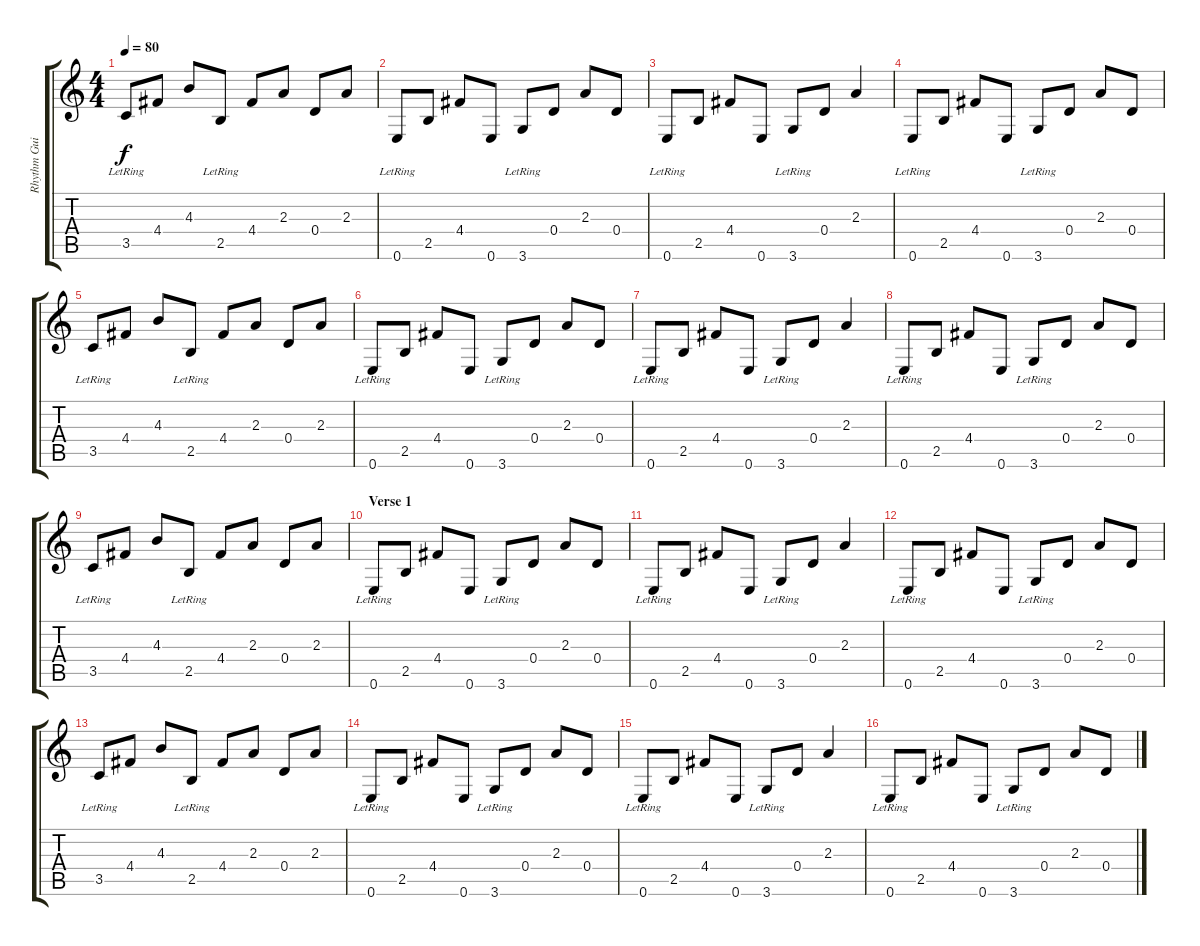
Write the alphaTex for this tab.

\track ("Rhythm Guitar" "Rhythm Gui") {instrument electricguitarclean}
\staff {score tabs}
\tuning (E4 B3 G3 D3 A2 E2) {hide}
\ts (4 4)
\tempo 80
\clef g2
\ks c
3.5{lr}.8{dy f} 4.4.8 4.3.8 2.5{lr}.8 4.4.8 2.3.8 0.4.8 2.3.8 |
0.6{lr}.8 2.5.8 4.4.8 0.6.8 3.6{lr}.8 0.4.8 2.3.8 0.4.8 |
0.6{lr}.8 2.5.8 4.4.8 0.6.8 3.6{lr}.8 0.4.8 2.3.4 |
0.6{lr}.8 2.5.8 4.4.8 0.6.8 3.6{lr}.8 0.4.8 2.3.8 0.4.8 |
3.5{lr}.8 4.4.8 4.3.8 2.5{lr}.8 4.4.8 2.3.8 0.4.8 2.3.8 |
0.6{lr}.8 2.5.8 4.4.8 0.6.8 3.6{lr}.8 0.4.8 2.3.8 0.4.8 |
0.6{lr}.8 2.5.8 4.4.8 0.6.8 3.6{lr}.8 0.4.8 2.3.4 |
0.6{lr}.8 2.5.8 4.4.8 0.6.8 3.6{lr}.8 0.4.8 2.3.8 0.4.8 |
3.5{lr}.8 4.4.8 4.3.8 2.5{lr}.8 4.4.8 2.3.8 0.4.8 2.3.8 |
\section ("" "Verse 1")
0.6{lr}.8 2.5.8 4.4.8 0.6.8 3.6{lr}.8 0.4.8 2.3.8 0.4.8 |
0.6{lr}.8 2.5.8 4.4.8 0.6.8 3.6{lr}.8 0.4.8 2.3.4 |
0.6{lr}.8 2.5.8 4.4.8 0.6.8 3.6{lr}.8 0.4.8 2.3.8 0.4.8 |
3.5{lr}.8 4.4.8 4.3.8 2.5{lr}.8 4.4.8 2.3.8 0.4.8 2.3.8 |
0.6{lr}.8 2.5.8 4.4.8 0.6.8 3.6{lr}.8 0.4.8 2.3.8 0.4.8 |
0.6{lr}.8 2.5.8 4.4.8 0.6.8 3.6{lr}.8 0.4.8 2.3.4 |
0.6{lr}.8 2.5.8 4.4.8 0.6.8 3.6{lr}.8 0.4.8 2.3.8 0.4.8
